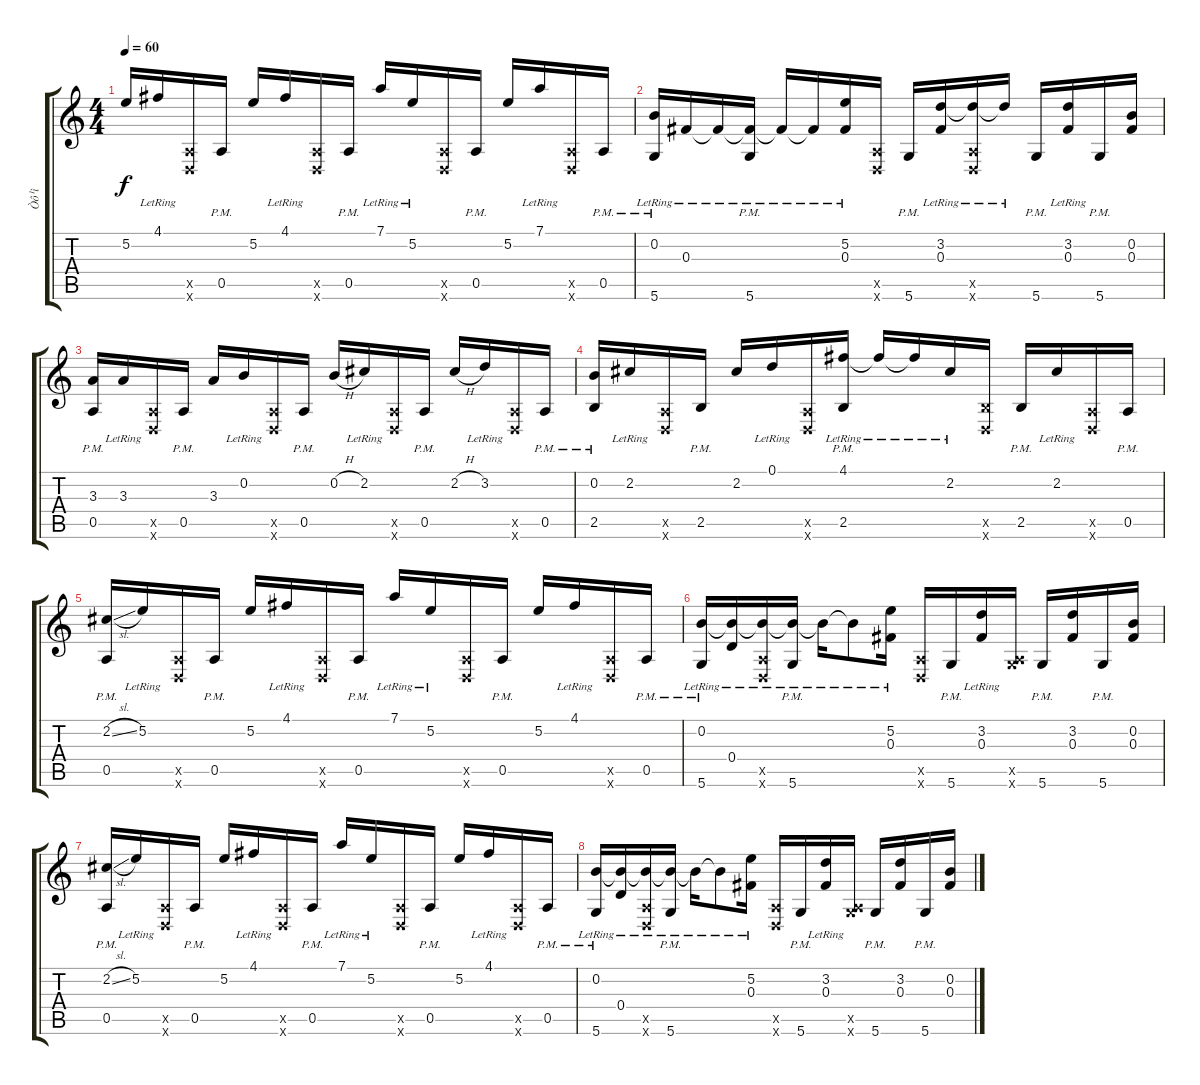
\track ("Òô¹ì" "Òô¹ì") {instrument acousticguitarsteel}
\staff {score tabs}
\tuning (D4 B3 Gb3 D3 A2 D2) {hide}
\ts (4 4)
\tempo 60
\clef g2
\ks c
5.2.16{dy f} 4.1{lr}.16 (0.5{x} 0.6{x}).16 0.5{pm}.16 5.2.16 4.1{lr}.16 (0.5{x} 0.6{x}).16 0.5{pm}.16 7.1{lr}.16 5.2{lr}.16 (0.5{x} 0.6{x}).16 0.5{pm}.16 5.2.16 7.1{lr}.16 (0.5{x} 0.6{x}).16 0.5{pm}.16 |
(0.2{lr} 5.6{pm}).16 0.3{lr}.16 0.3{lr t}.16 (0.3{lr t} 5.6{pm}).16 0.3{lr t}.16 0.3{lr t}.16 (5.2{lr} 0.3).16 (0.5{x} 0.6{x}).16 5.6{pm}.16 (3.2{lr} 0.3).16 (3.2{lr t} 0.5{x} 0.6{x}).16 3.2{lr t}.16 5.6{pm}.16 (3.2{lr} 0.3).16 5.6{pm}.16 (0.2 0.3).16 |
(3.3 0.5{pm}).16 3.3{lr}.16 (0.5{x} 0.6{x}).16 0.5{pm}.16 3.3.16 0.2{lr}.16 (0.5{x} 0.6{x}).16 0.5{pm}.16 0.2{h}.16 2.2{lr}.16 (0.5{x} 0.6{x}).16 0.5{pm}.16 2.2{h}.16 3.2{lr}.16 (0.5{x} 0.6{x}).16 0.5{pm}.16 |
(0.2 2.5{pm}).16 2.2{lr}.16 (0.5{x} 0.6{x}).16 2.5{pm}.16 2.2.16 0.1{lr}.16 (0.5{x} 0.6{x}).16 (4.1{lr} 2.5{pm}).16 4.1{lr t}.16 4.1{lr t}.16 2.2{lr}.16 (2.5{x} 0.6{x}).16 2.5{pm}.16 2.2{lr}.16 (0.5{x} 0.6{x}).16 0.5{pm}.16 |
(2.2{sl} 0.5{pm}).16 5.2{lr}.16 (0.5{x} 0.6{x}).16 0.5{pm}.16 5.2.16 4.1{lr}.16 (0.5{x} 0.6{x}).16 0.5{pm}.16 7.1{lr}.16 5.2{lr}.16 (0.5{x} 0.6{x}).16 0.5{pm}.16 5.2.16 4.1{lr}.16 (0.5{x} 0.6{x}).16 0.5{pm}.16 |
(0.2{lr} 5.6{pm}).16 (0.2{lr t} 0.4).16 (0.2{lr t} 0.5{x} 0.6{x}).16 (0.2{lr t} 5.6{pm}).16 0.2{lr t}.16 0.2{lr t}.8 (5.2{lr} 0.3).16 (0.5{x} 0.6{x}).16 5.6{pm}.16 (3.2{lr} 0.3).16 (0.5{x} 5.6{x}).16 5.6{pm}.16 (3.2 0.3).16 5.6{pm}.16 (0.2 0.3).16 |
(2.2{sl} 0.5{pm}).16 5.2{lr}.16 (0.5{x} 0.6{x}).16 0.5{pm}.16 5.2.16 4.1{lr}.16 (0.5{x} 0.6{x}).16 0.5{pm}.16 7.1{lr}.16 5.2{lr}.16 (0.5{x} 0.6{x}).16 0.5{pm}.16 5.2.16 4.1{lr}.16 (0.5{x} 0.6{x}).16 0.5{pm}.16 |
(0.2{lr} 5.6{pm}).16 (0.2{lr t} 0.4).16 (0.2{lr t} 0.5{x} 0.6{x}).16 (0.2{lr t} 5.6{pm}).16 0.2{lr t}.16 0.2{lr t}.8 (5.2{lr} 0.3).16 (0.5{x} 0.6{x}).16 5.6{pm}.16 (3.2{lr} 0.3).16 (0.5{x} 5.6{x}).16 5.6{pm}.16 (3.2 0.3).16 5.6{pm}.16 (0.2 0.3).16
